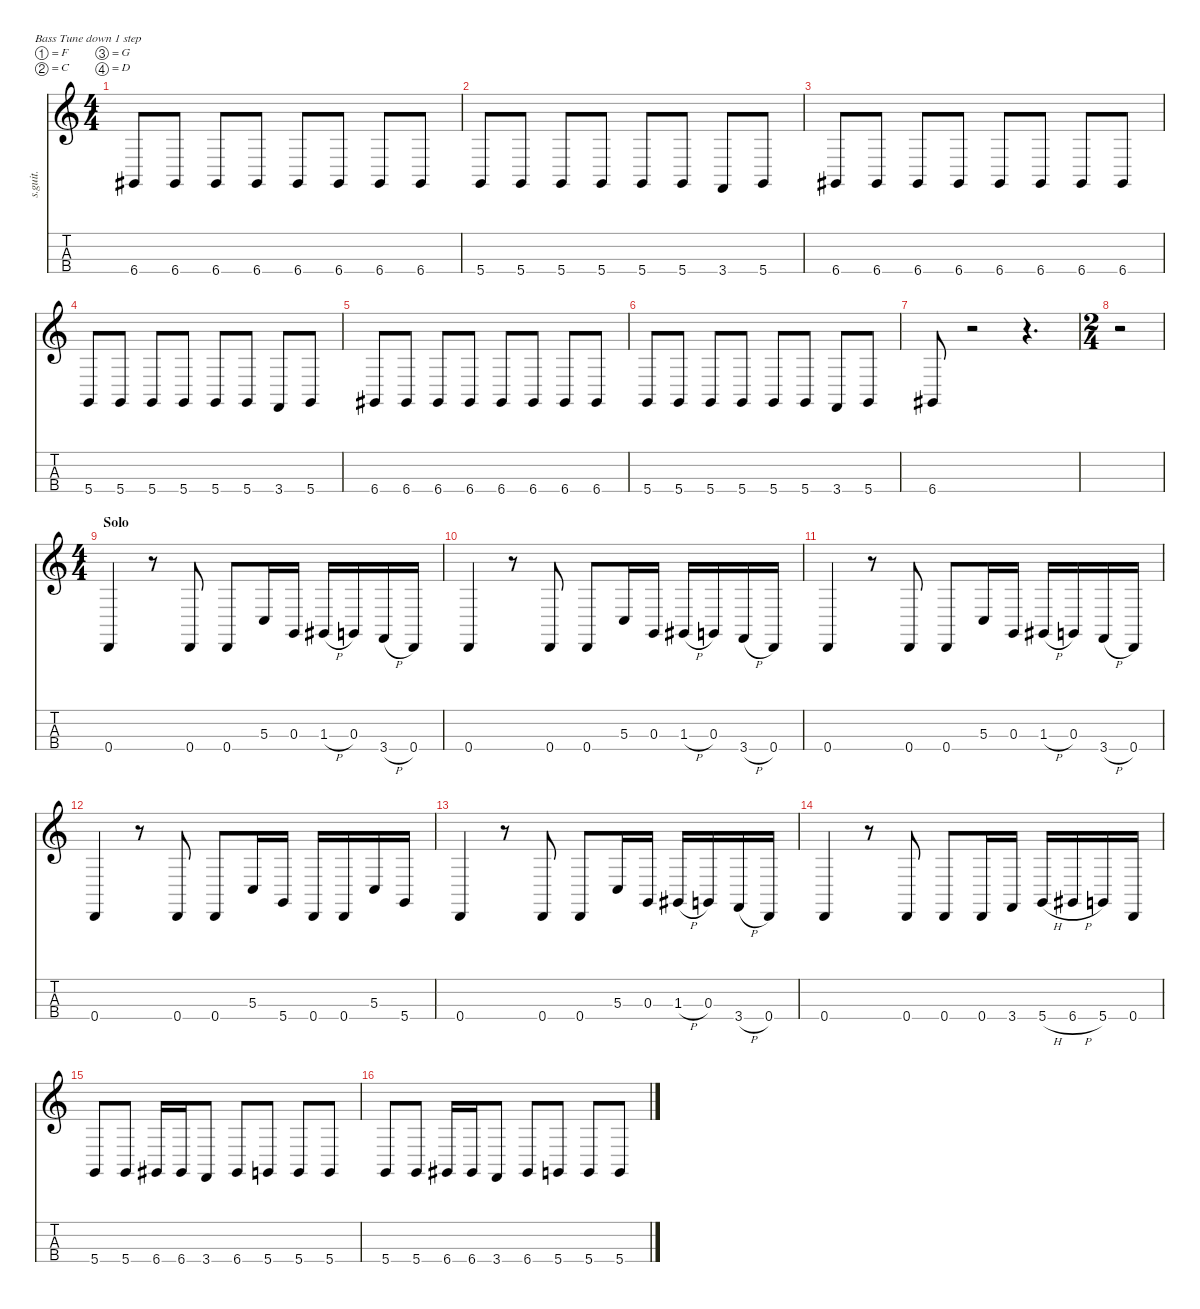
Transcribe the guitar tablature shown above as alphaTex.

\defaultSystemsLayout 4
\hideDynamics
\bracketExtendMode nobrackets
\track ("Jason Newsted" "s.guit.") {instrument electricbasspick}
\staff {score tabs}
\tuning (F2 C2 G1 D1)
\ts (4 4)
\tempo (89 hide)
\clef g2
\ks c
6.4{acc #}.8{lyrics (0 "") lyrics (1 "") lyrics (2 "") lyrics (3 "") lyrics (4 "") dy f} 6.4{acc #}.8{lyrics (0 "") lyrics (1 "") lyrics (2 "") lyrics (3 "") lyrics (4 "")} 6.4{acc #}.8{lyrics (0 "") lyrics (1 "") lyrics (2 "") lyrics (3 "") lyrics (4 "")} 6.4{acc #}.8{lyrics (0 "") lyrics (1 "") lyrics (2 "") lyrics (3 "") lyrics (4 "")} 6.4{acc #}.8{lyrics (0 "") lyrics (1 "") lyrics (2 "") lyrics (3 "") lyrics (4 "")} 6.4{acc #}.8{lyrics (0 "") lyrics (1 "") lyrics (2 "") lyrics (3 "") lyrics (4 "")} 6.4{acc #}.8{lyrics (0 "") lyrics (1 "") lyrics (2 "") lyrics (3 "") lyrics (4 "")} 6.4{acc #}.8{lyrics (0 "") lyrics (1 "") lyrics (2 "") lyrics (3 "") lyrics (4 "")} |
5.4.8{lyrics (0 "") lyrics (1 "") lyrics (2 "") lyrics (3 "") lyrics (4 "")} 5.4.8{lyrics (0 "") lyrics (1 "") lyrics (2 "") lyrics (3 "") lyrics (4 "")} 5.4.8{lyrics (0 "") lyrics (1 "") lyrics (2 "") lyrics (3 "") lyrics (4 "")} 5.4.8{lyrics (0 "") lyrics (1 "") lyrics (2 "") lyrics (3 "") lyrics (4 "")} 5.4.8{lyrics (0 "") lyrics (1 "") lyrics (2 "") lyrics (3 "") lyrics (4 "")} 5.4.8{lyrics (0 "") lyrics (1 "") lyrics (2 "") lyrics (3 "") lyrics (4 "")} 3.4.8{lyrics (0 "") lyrics (1 "") lyrics (2 "") lyrics (3 "") lyrics (4 "") dy ff} 5.4.8{lyrics (0 "") lyrics (1 "") lyrics (2 "") lyrics (3 "") lyrics (4 "") dy f} |
\tempo (90 hide)
6.4{acc #}.8{lyrics (0 "") lyrics (1 "") lyrics (2 "") lyrics (3 "") lyrics (4 "")} 6.4{acc #}.8{lyrics (0 "") lyrics (1 "") lyrics (2 "") lyrics (3 "") lyrics (4 "")} 6.4{acc #}.8{lyrics (0 "") lyrics (1 "") lyrics (2 "") lyrics (3 "") lyrics (4 "")} 6.4{acc #}.8{lyrics (0 "") lyrics (1 "") lyrics (2 "") lyrics (3 "") lyrics (4 "")} 6.4{acc #}.8{lyrics (0 "") lyrics (1 "") lyrics (2 "") lyrics (3 "") lyrics (4 "")} 6.4{acc #}.8{lyrics (0 "") lyrics (1 "") lyrics (2 "") lyrics (3 "") lyrics (4 "")} 6.4{acc #}.8{lyrics (0 "") lyrics (1 "") lyrics (2 "") lyrics (3 "") lyrics (4 "")} 6.4{acc #}.8{lyrics (0 "") lyrics (1 "") lyrics (2 "") lyrics (3 "") lyrics (4 "")} |
\tempo (89 hide)
5.4.8{lyrics (0 "") lyrics (1 "") lyrics (2 "") lyrics (3 "") lyrics (4 "")} 5.4.8{lyrics (0 "") lyrics (1 "") lyrics (2 "") lyrics (3 "") lyrics (4 "")} 5.4.8{lyrics (0 "") lyrics (1 "") lyrics (2 "") lyrics (3 "") lyrics (4 "")} 5.4.8{lyrics (0 "") lyrics (1 "") lyrics (2 "") lyrics (3 "") lyrics (4 "")} 5.4.8{lyrics (0 "") lyrics (1 "") lyrics (2 "") lyrics (3 "") lyrics (4 "")} 5.4.8{lyrics (0 "") lyrics (1 "") lyrics (2 "") lyrics (3 "") lyrics (4 "")} 3.4.8{lyrics (0 "") lyrics (1 "") lyrics (2 "") lyrics (3 "") lyrics (4 "") dy ff} 5.4.8{lyrics (0 "") lyrics (1 "") lyrics (2 "") lyrics (3 "") lyrics (4 "") dy f} |
6.4{acc #}.8{lyrics (0 "") lyrics (1 "") lyrics (2 "") lyrics (3 "") lyrics (4 "")} 6.4{acc #}.8{lyrics (0 "") lyrics (1 "") lyrics (2 "") lyrics (3 "") lyrics (4 "")} 6.4{acc #}.8{lyrics (0 "") lyrics (1 "") lyrics (2 "") lyrics (3 "") lyrics (4 "")} 6.4{acc #}.8{lyrics (0 "") lyrics (1 "") lyrics (2 "") lyrics (3 "") lyrics (4 "")} 6.4{acc #}.8{lyrics (0 "") lyrics (1 "") lyrics (2 "") lyrics (3 "") lyrics (4 "")} 6.4{acc #}.8{lyrics (0 "") lyrics (1 "") lyrics (2 "") lyrics (3 "") lyrics (4 "")} 6.4{acc #}.8{lyrics (0 "") lyrics (1 "") lyrics (2 "") lyrics (3 "") lyrics (4 "")} 6.4{acc #}.8{lyrics (0 "") lyrics (1 "") lyrics (2 "") lyrics (3 "") lyrics (4 "")} |
\tempo (88 hide)
5.4.8{lyrics (0 "") lyrics (1 "") lyrics (2 "") lyrics (3 "") lyrics (4 "")} 5.4.8{lyrics (0 "") lyrics (1 "") lyrics (2 "") lyrics (3 "") lyrics (4 "")} 5.4.8{lyrics (0 "") lyrics (1 "") lyrics (2 "") lyrics (3 "") lyrics (4 "")} 5.4.8{lyrics (0 "") lyrics (1 "") lyrics (2 "") lyrics (3 "") lyrics (4 "")} 5.4.8{lyrics (0 "") lyrics (1 "") lyrics (2 "") lyrics (3 "") lyrics (4 "")} 5.4.8{lyrics (0 "") lyrics (1 "") lyrics (2 "") lyrics (3 "") lyrics (4 "")} 3.4.8{lyrics (0 "") lyrics (1 "") lyrics (2 "") lyrics (3 "") lyrics (4 "") dy ff} 5.4.8{lyrics (0 "") lyrics (1 "") lyrics (2 "") lyrics (3 "") lyrics (4 "") dy f} |
\tempo (90 hide)
6.4{acc #}.8{lyrics (0 "") lyrics (1 "") lyrics (2 "") lyrics (3 "") lyrics (4 "")} r.2 r.4{d} |
\ts (2 4)
\beaming (8 2 2 2 2)
r.2 |
\ts (4 4)
\beaming (8 2 2 2 2)
\section ("" "Solo")
\tempo (87 hide)
0.4.4{lyrics (0 "") lyrics (1 "") lyrics (2 "") lyrics (3 "") lyrics (4 "") dy ff} r.8 0.4.8{lyrics (0 "") lyrics (1 "") lyrics (2 "") lyrics (3 "") lyrics (4 "")} 0.4.8{lyrics (0 "") lyrics (1 "") lyrics (2 "") lyrics (3 "") lyrics (4 "")} 5.3.16{lyrics (0 "") lyrics (1 "") lyrics (2 "") lyrics (3 "") lyrics (4 "")} 0.3.16{lyrics (0 "") lyrics (1 "") lyrics (2 "") lyrics (3 "") lyrics (4 "")} 1.3{h acc #}.16{lyrics (0 "") lyrics (1 "") lyrics (2 "") lyrics (3 "") lyrics (4 "")} 0.3.16{lyrics (0 "") lyrics (1 "") lyrics (2 "") lyrics (3 "") lyrics (4 "")} 3.4{h}.16{lyrics (0 "") lyrics (1 "") lyrics (2 "") lyrics (3 "") lyrics (4 "")} 0.4.16{lyrics (0 "") lyrics (1 "") lyrics (2 "") lyrics (3 "") lyrics (4 "")} |
\tempo (89 hide)
0.4.4{lyrics (0 "") lyrics (1 "") lyrics (2 "") lyrics (3 "") lyrics (4 "")} r.8 0.4.8{lyrics (0 "") lyrics (1 "") lyrics (2 "") lyrics (3 "") lyrics (4 "")} 0.4.8{lyrics (0 "") lyrics (1 "") lyrics (2 "") lyrics (3 "") lyrics (4 "")} 5.3.16{lyrics (0 "") lyrics (1 "") lyrics (2 "") lyrics (3 "") lyrics (4 "")} 0.3.16{lyrics (0 "") lyrics (1 "") lyrics (2 "") lyrics (3 "") lyrics (4 "")} 1.3{h acc #}.16{lyrics (0 "") lyrics (1 "") lyrics (2 "") lyrics (3 "") lyrics (4 "")} 0.3.16{lyrics (0 "") lyrics (1 "") lyrics (2 "") lyrics (3 "") lyrics (4 "")} 3.4{h}.16{lyrics (0 "") lyrics (1 "") lyrics (2 "") lyrics (3 "") lyrics (4 "")} 0.4.16{lyrics (0 "") lyrics (1 "") lyrics (2 "") lyrics (3 "") lyrics (4 "")} |
0.4.4{lyrics (0 "") lyrics (1 "") lyrics (2 "") lyrics (3 "") lyrics (4 "")} r.8 0.4.8{lyrics (0 "") lyrics (1 "") lyrics (2 "") lyrics (3 "") lyrics (4 "")} 0.4.8{lyrics (0 "") lyrics (1 "") lyrics (2 "") lyrics (3 "") lyrics (4 "")} 5.3.16{lyrics (0 "") lyrics (1 "") lyrics (2 "") lyrics (3 "") lyrics (4 "")} 0.3.16{lyrics (0 "") lyrics (1 "") lyrics (2 "") lyrics (3 "") lyrics (4 "")} 1.3{h acc #}.16{lyrics (0 "") lyrics (1 "") lyrics (2 "") lyrics (3 "") lyrics (4 "")} 0.3.16{lyrics (0 "") lyrics (1 "") lyrics (2 "") lyrics (3 "") lyrics (4 "")} 3.4{h}.16{lyrics (0 "") lyrics (1 "") lyrics (2 "") lyrics (3 "") lyrics (4 "")} 0.4.16{lyrics (0 "") lyrics (1 "") lyrics (2 "") lyrics (3 "") lyrics (4 "")} |
\tempo (90 hide)
0.4.4{lyrics (0 "") lyrics (1 "") lyrics (2 "") lyrics (3 "") lyrics (4 "")} r.8 0.4.8{lyrics (0 "") lyrics (1 "") lyrics (2 "") lyrics (3 "") lyrics (4 "")} 0.4.8{lyrics (0 "") lyrics (1 "") lyrics (2 "") lyrics (3 "") lyrics (4 "")} 5.3.16{lyrics (0 "") lyrics (1 "") lyrics (2 "") lyrics (3 "") lyrics (4 "") dy f} 5.4.16{lyrics (0 "") lyrics (1 "") lyrics (2 "") lyrics (3 "") lyrics (4 "") dy ff} 0.4.16{lyrics (0 "") lyrics (1 "") lyrics (2 "") lyrics (3 "") lyrics (4 "") dy f} 0.4.16{lyrics (0 "") lyrics (1 "") lyrics (2 "") lyrics (3 "") lyrics (4 "") dy ff} 5.3.16{lyrics (0 "") lyrics (1 "") lyrics (2 "") lyrics (3 "") lyrics (4 "") dy f} 5.4.16{lyrics (0 "") lyrics (1 "") lyrics (2 "") lyrics (3 "") lyrics (4 "")} |
\tempo (87 hide)
0.4.4{lyrics (0 "") lyrics (1 "") lyrics (2 "") lyrics (3 "") lyrics (4 "") dy ff} r.8 0.4.8{lyrics (0 "") lyrics (1 "") lyrics (2 "") lyrics (3 "") lyrics (4 "")} 0.4.8{lyrics (0 "") lyrics (1 "") lyrics (2 "") lyrics (3 "") lyrics (4 "")} 5.3.16{lyrics (0 "") lyrics (1 "") lyrics (2 "") lyrics (3 "") lyrics (4 "")} 0.3.16{lyrics (0 "") lyrics (1 "") lyrics (2 "") lyrics (3 "") lyrics (4 "")} 1.3{h acc #}.16{lyrics (0 "") lyrics (1 "") lyrics (2 "") lyrics (3 "") lyrics (4 "")} 0.3.16{lyrics (0 "") lyrics (1 "") lyrics (2 "") lyrics (3 "") lyrics (4 "")} 3.4{h}.16{lyrics (0 "") lyrics (1 "") lyrics (2 "") lyrics (3 "") lyrics (4 "")} 0.4.16{lyrics (0 "") lyrics (1 "") lyrics (2 "") lyrics (3 "") lyrics (4 "")} |
\tempo (89 hide)
0.4.4{lyrics (0 "") lyrics (1 "") lyrics (2 "") lyrics (3 "") lyrics (4 "")} r.8 0.4.8{lyrics (0 "") lyrics (1 "") lyrics (2 "") lyrics (3 "") lyrics (4 "")} 0.4.8{lyrics (0 "") lyrics (1 "") lyrics (2 "") lyrics (3 "") lyrics (4 "")} 0.4.16{lyrics (0 "") lyrics (1 "") lyrics (2 "") lyrics (3 "") lyrics (4 "")} 3.4.16{lyrics (0 "") lyrics (1 "") lyrics (2 "") lyrics (3 "") lyrics (4 "")} 5.4{h}.16{lyrics (0 "") lyrics (1 "") lyrics (2 "") lyrics (3 "") lyrics (4 "")} 6.4{h acc #}.16{lyrics (0 "") lyrics (1 "") lyrics (2 "") lyrics (3 "") lyrics (4 "")} 5.4.16{lyrics (0 "") lyrics (1 "") lyrics (2 "") lyrics (3 "") lyrics (4 "")} 0.4.16{lyrics (0 "") lyrics (1 "") lyrics (2 "") lyrics (3 "") lyrics (4 "")} |
\tempo (88 hide)
5.4.8{lyrics (0 "") lyrics (1 "") lyrics (2 "") lyrics (3 "") lyrics (4 "")} 5.4.8{lyrics (0 "") lyrics (1 "") lyrics (2 "") lyrics (3 "") lyrics (4 "")} 6.4{acc #}.16{lyrics (0 "") lyrics (1 "") lyrics (2 "") lyrics (3 "") lyrics (4 "")} 6.4{acc #}.16{lyrics (0 "") lyrics (1 "") lyrics (2 "") lyrics (3 "") lyrics (4 "")} 3.4.8{lyrics (0 "") lyrics (1 "") lyrics (2 "") lyrics (3 "") lyrics (4 "")} 6.4{acc #}.8{lyrics (0 "") lyrics (1 "") lyrics (2 "") lyrics (3 "") lyrics (4 "")} 5.4.8{lyrics (0 "") lyrics (1 "") lyrics (2 "") lyrics (3 "") lyrics (4 "")} 5.4.8{lyrics (0 "") lyrics (1 "") lyrics (2 "") lyrics (3 "") lyrics (4 "")} 5.4.8{lyrics (0 "") lyrics (1 "") lyrics (2 "") lyrics (3 "") lyrics (4 "")} |
\tempo (90 hide)
5.4.8{lyrics (0 "") lyrics (1 "") lyrics (2 "") lyrics (3 "") lyrics (4 "")} 5.4.8{lyrics (0 "") lyrics (1 "") lyrics (2 "") lyrics (3 "") lyrics (4 "")} 6.4{acc #}.16{lyrics (0 "") lyrics (1 "") lyrics (2 "") lyrics (3 "") lyrics (4 "")} 6.4{acc #}.16{lyrics (0 "") lyrics (1 "") lyrics (2 "") lyrics (3 "") lyrics (4 "")} 3.4.8{lyrics (0 "") lyrics (1 "") lyrics (2 "") lyrics (3 "") lyrics (4 "")} 6.4{acc #}.8{lyrics (0 "") lyrics (1 "") lyrics (2 "") lyrics (3 "") lyrics (4 "")} 5.4.8{lyrics (0 "") lyrics (1 "") lyrics (2 "") lyrics (3 "") lyrics (4 "")} 5.4.8{lyrics (0 "") lyrics (1 "") lyrics (2 "") lyrics (3 "") lyrics (4 "")} 5.4.8{lyrics (0 "") lyrics (1 "") lyrics (2 "") lyrics (3 "") lyrics (4 "")}
